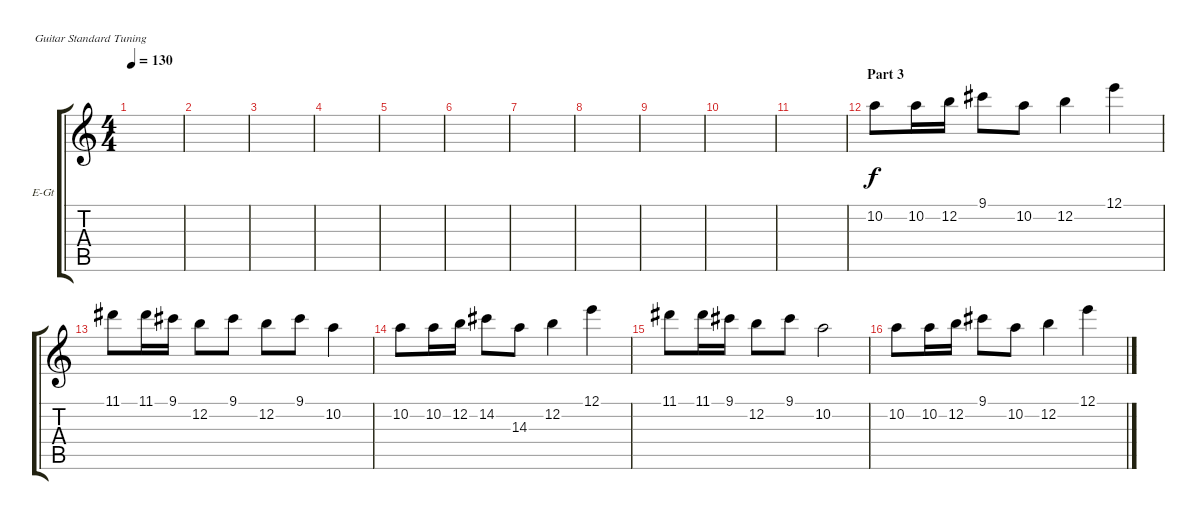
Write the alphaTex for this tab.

\defaultSystemsLayout 4
\bracketExtendMode groupsimilarinstruments
\firstSystemTrackNameOrientation horizontal
\otherSystemsTrackNameOrientation horizontal
\track ("Guitar 3" "E-Gt") {instrument distortionguitar}
\staff {score tabs}
\tuning (E4 B3 G3 D3 A2 E2)
\ts (4 4)
\tempo 130
\clef g2
\ks aminor
|
|
|
|
|
|
|
|
|
|
|
\section ("" "Part 3")
10.2.8 10.2.16 12.2.16 9.1.8 10.2.8 12.2.4 12.1.4 |
11.1.8 11.1.16 9.1.16 12.2.8 9.1.8 12.2.8 9.1.8 10.2.4 |
10.2.8 10.2.16 12.2.16 14.2.8 14.3.8 12.2.4 12.1.4 |
11.1.8 11.1.16 9.1.16 12.2.8 9.1.8 10.2.2 |
10.2.8 10.2.16 12.2.16 9.1.8 10.2.8 12.2.4 12.1.4
